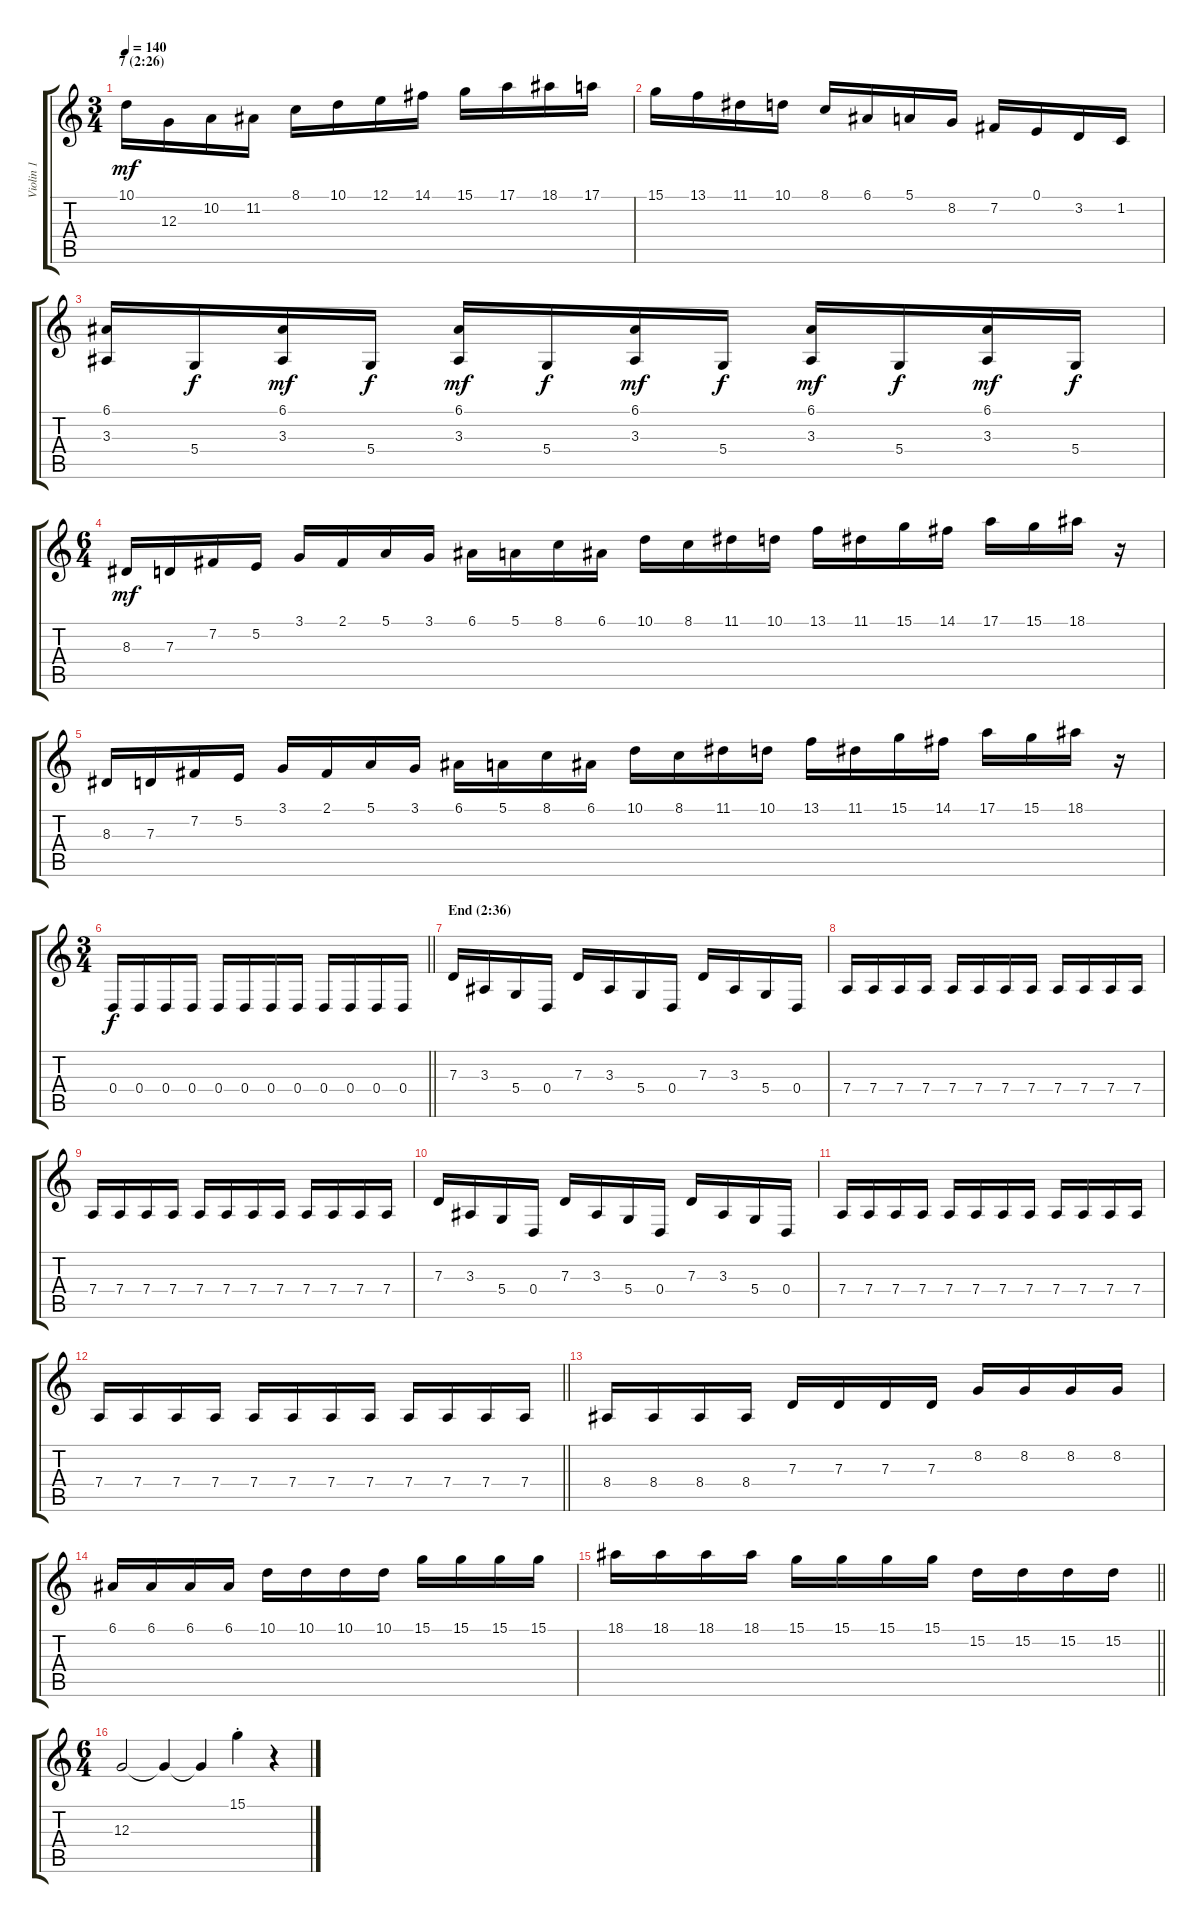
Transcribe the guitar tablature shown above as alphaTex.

\track ("Violin 1" "Violin 1") {instrument violin}
\staff {score tabs}
\tuning (E4 B3 G3 D3 A2 E2) {hide}
\ts (3 4)
\section ("" "7 (2:26)")
\tempo 140
\clef g2
\ks c
10.1.16{dy mf} 12.3.16 10.2.16 11.2.16 8.1.16 10.1.16 12.1.16 14.1.16 15.1.16 17.1.16 18.1.16 17.1.16 |
15.1.16 13.1.16 11.1.16 10.1.16 8.1.16 6.1.16 5.1.16 8.2.16 7.2.16 0.1.16 3.2.16 1.2.16 |
(6.1 3.3).16 5.4.16{dy f} (6.1 3.3).16{dy mf} 5.4.16{dy f} (6.1 3.3).16{dy mf} 5.4.16{dy f} (6.1 3.3).16{dy mf} 5.4.16{dy f} (6.1 3.3).16{dy mf} 5.4.16{dy f} (6.1 3.3).16{dy mf} 5.4.16{dy f} |
\ts (6 4)
8.3.16{dy mf} 7.3.16 7.2.16 5.2.16 3.1.16 2.1.16 5.1.16 3.1.16 6.1.16 5.1.16 8.1.16 6.1.16 10.1.16 8.1.16 11.1.16 10.1.16 13.1.16 11.1.16 15.1.16 14.1.16 17.1.16 15.1.16 18.1.16 r.16 |
8.3.16 7.3.16 7.2.16 5.2.16 3.1.16 2.1.16 5.1.16 3.1.16 6.1.16 5.1.16 8.1.16 6.1.16 10.1.16 8.1.16 11.1.16 10.1.16 13.1.16 11.1.16 15.1.16 14.1.16 17.1.16 15.1.16 18.1.16 r.16 |
\ts (3 4)
\barLineRight lightlight
0.4.16{dy f} 0.4.16 0.4.16 0.4.16 0.4.16 0.4.16 0.4.16 0.4.16 0.4.16 0.4.16 0.4.16 0.4.16 |
\section ("" "End (2:36)")
7.3.16 3.3.16 5.4.16 0.4.16 7.3.16 3.3.16{beam merge} 5.4.16 0.4.16 7.3.16 3.3.16 5.4.16 0.4.16 |
7.4.16 7.4.16 7.4.16 7.4.16 7.4.16 7.4.16{beam merge} 7.4.16 7.4.16 7.4.16 7.4.16 7.4.16 7.4.16 |
7.4.16 7.4.16 7.4.16 7.4.16 7.4.16 7.4.16{beam merge} 7.4.16 7.4.16 7.4.16 7.4.16 7.4.16 7.4.16 |
7.3.16 3.3.16 5.4.16 0.4.16 7.3.16 3.3.16{beam merge} 5.4.16 0.4.16 7.3.16 3.3.16 5.4.16 0.4.16 |
7.4.16 7.4.16 7.4.16 7.4.16 7.4.16 7.4.16{beam merge} 7.4.16 7.4.16 7.4.16 7.4.16 7.4.16 7.4.16 |
\barLineRight lightlight
7.4.16 7.4.16 7.4.16 7.4.16 7.4.16 7.4.16{beam merge} 7.4.16 7.4.16 7.4.16 7.4.16 7.4.16 7.4.16 |
\section ("" "")
8.4.16 8.4.16 8.4.16 8.4.16 7.3.16 7.3.16{beam merge} 7.3.16 7.3.16 8.2.16 8.2.16 8.2.16 8.2.16 |
6.1.16 6.1.16 6.1.16 6.1.16 10.1.16 10.1.16{beam merge} 10.1.16 10.1.16 15.1.16 15.1.16 15.1.16 15.1.16 |
\barLineRight lightlight
18.1.16 18.1.16 18.1.16 18.1.16 15.1.16 15.1.16{beam merge} 15.1.16 15.1.16 15.2.16 15.2.16 15.2.16 15.2.16 |
\ts (6 4)
12.3.2 12.3{t}.4 12.3{t}.4 15.1{st}.4 r.4
